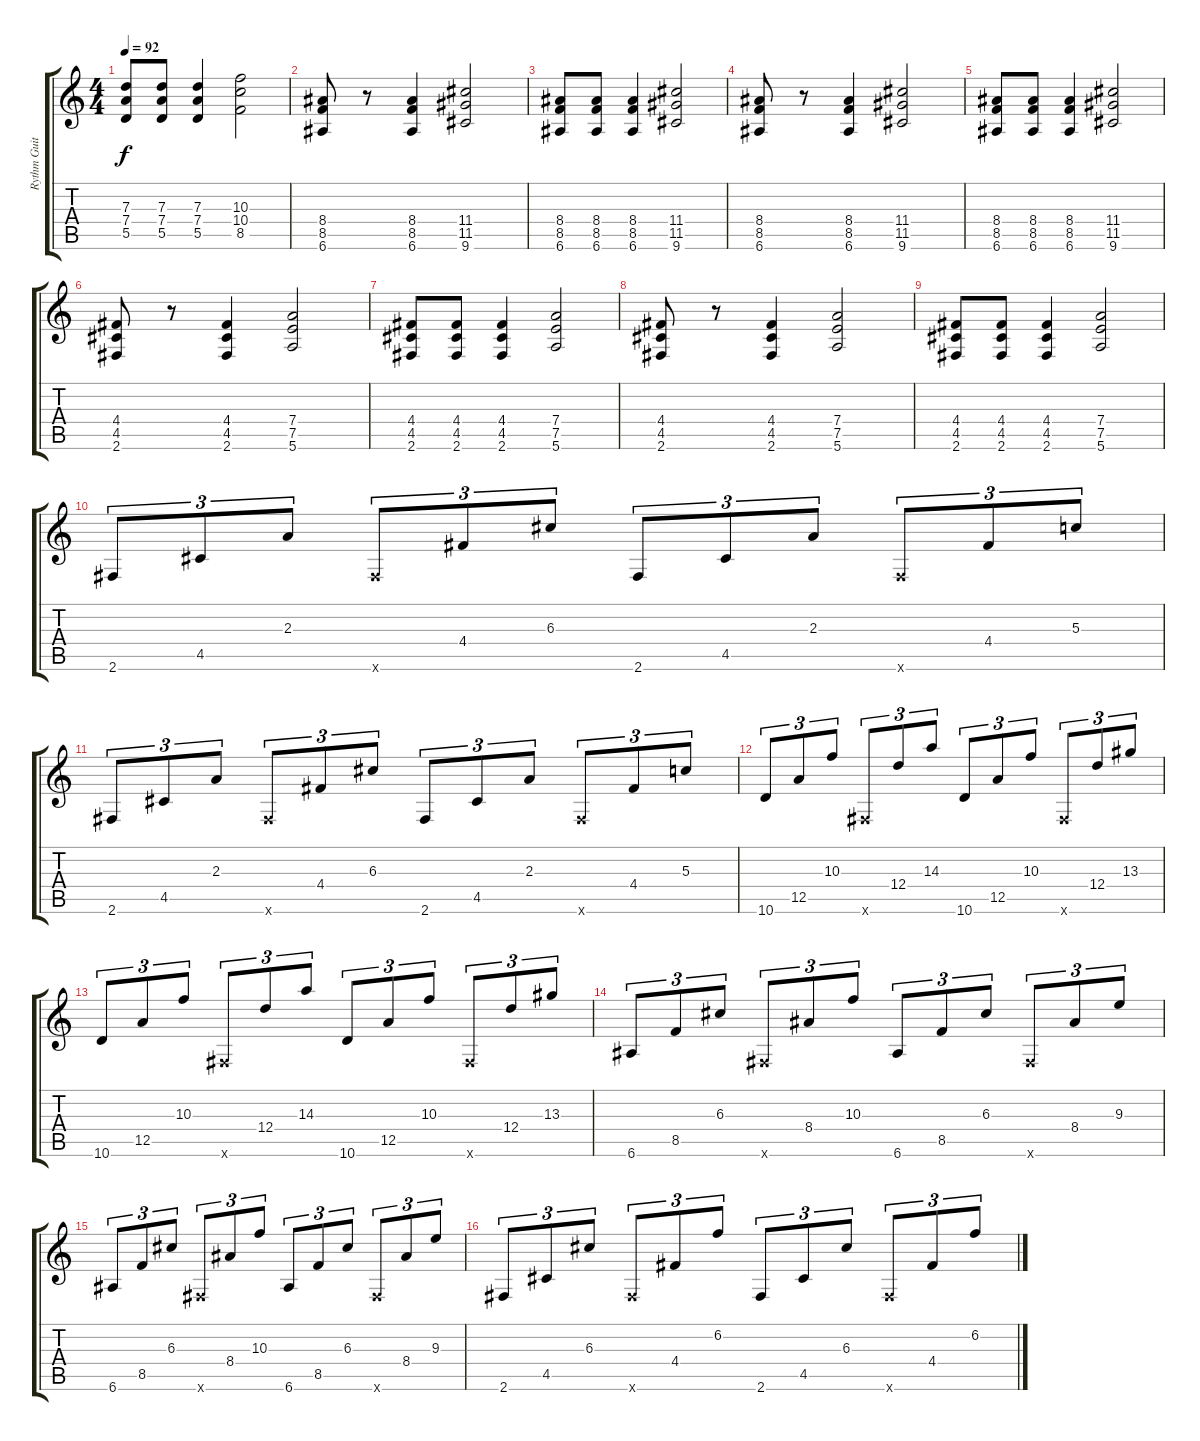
\track ("Rythm Guitar" "Rythm Guit") {instrument acousticguitarsteel}
\staff {score tabs}
\tuning (E4 B3 G3 D3 A2 E2) {hide}
\ts (4 4)
\tempo 92
\clef g2
\ks c
(7.3 7.4 5.5).8{dy f} (7.3 7.4 5.5).8 (7.3 7.4 5.5).4 (10.3 10.4 8.5).2 |
(8.4 8.5 6.6).8 r.8 (8.4 8.5 6.6).4 (11.4 11.5 9.6).2 |
(8.4 8.5 6.6).8 (8.4 8.5 6.6).8 (8.4 8.5 6.6).4 (11.4 11.5 9.6).2 |
(8.4 8.5 6.6).8 r.8 (8.4 8.5 6.6).4 (11.4 11.5 9.6).2 |
(8.4 8.5 6.6).8 (8.4 8.5 6.6).8 (8.4 8.5 6.6).4 (11.4 11.5 9.6).2 |
(4.4 4.5 2.6).8 r.8 (4.4 4.5 2.6).4 (7.4 7.5 5.6).2 |
(4.4 4.5 2.6).8 (4.4 4.5 2.6).8 (4.4 4.5 2.6).4 (7.4 7.5 5.6).2 |
(4.4 4.5 2.6).8 r.8 (4.4 4.5 2.6).4 (7.4 7.5 5.6).2 |
(4.4 4.5 2.6).8 (4.4 4.5 2.6).8 (4.4 4.5 2.6).4 (7.4 7.5 5.6).2 |
2.6.8{tu (3 2)} 4.5.8{tu (3 2)} 2.3.8{tu (3 2)} 2.6{x}.8{tu (3 2)} 4.4.8{tu (3 2)} 6.3.8{tu (3 2)} 2.6.8{tu (3 2)} 4.5.8{tu (3 2)} 2.3.8{tu (3 2)} 2.6{x}.8{tu (3 2)} 4.4.8{tu (3 2)} 5.3.8{tu (3 2)} |
2.6.8{tu (3 2)} 4.5.8{tu (3 2)} 2.3.8{tu (3 2)} 2.6{x}.8{tu (3 2)} 4.4.8{tu (3 2)} 6.3.8{tu (3 2)} 2.6.8{tu (3 2)} 4.5.8{tu (3 2)} 2.3.8{tu (3 2)} 2.6{x}.8{tu (3 2)} 4.4.8{tu (3 2)} 5.3.8{tu (3 2)} |
10.6.8{tu (3 2)} 12.5.8{tu (3 2)} 10.3.8{tu (3 2)} 2.6{x}.8{tu (3 2)} 12.4.8{tu (3 2)} 14.3.8{tu (3 2)} 10.6.8{tu (3 2)} 12.5.8{tu (3 2)} 10.3.8{tu (3 2)} 2.6{x}.8{tu (3 2)} 12.4.8{tu (3 2)} 13.3.8{tu (3 2)} |
10.6.8{tu (3 2)} 12.5.8{tu (3 2)} 10.3.8{tu (3 2)} 2.6{x}.8{tu (3 2)} 12.4.8{tu (3 2)} 14.3.8{tu (3 2)} 10.6.8{tu (3 2)} 12.5.8{tu (3 2)} 10.3.8{tu (3 2)} 2.6{x}.8{tu (3 2)} 12.4.8{tu (3 2)} 13.3.8{tu (3 2)} |
6.6.8{tu (3 2)} 8.5.8{tu (3 2)} 6.3.8{tu (3 2)} 2.6{x}.8{tu (3 2)} 8.4.8{tu (3 2)} 10.3.8{tu (3 2)} 6.6.8{tu (3 2)} 8.5.8{tu (3 2)} 6.3.8{tu (3 2)} 2.6{x}.8{tu (3 2)} 8.4.8{tu (3 2)} 9.3.8{tu (3 2)} |
6.6.8{tu (3 2)} 8.5.8{tu (3 2)} 6.3.8{tu (3 2)} 2.6{x}.8{tu (3 2)} 8.4.8{tu (3 2)} 10.3.8{tu (3 2)} 6.6.8{tu (3 2)} 8.5.8{tu (3 2)} 6.3.8{tu (3 2)} 2.6{x}.8{tu (3 2)} 8.4.8{tu (3 2)} 9.3.8{tu (3 2)} |
2.6.8{tu (3 2)} 4.5.8{tu (3 2)} 6.3.8{tu (3 2)} 2.6{x}.8{tu (3 2)} 4.4.8{tu (3 2)} 6.2.8{tu (3 2)} 2.6.8{tu (3 2)} 4.5.8{tu (3 2)} 6.3.8{tu (3 2)} 2.6{x}.8{tu (3 2)} 4.4.8{tu (3 2)} 6.2.8{tu (3 2)}
